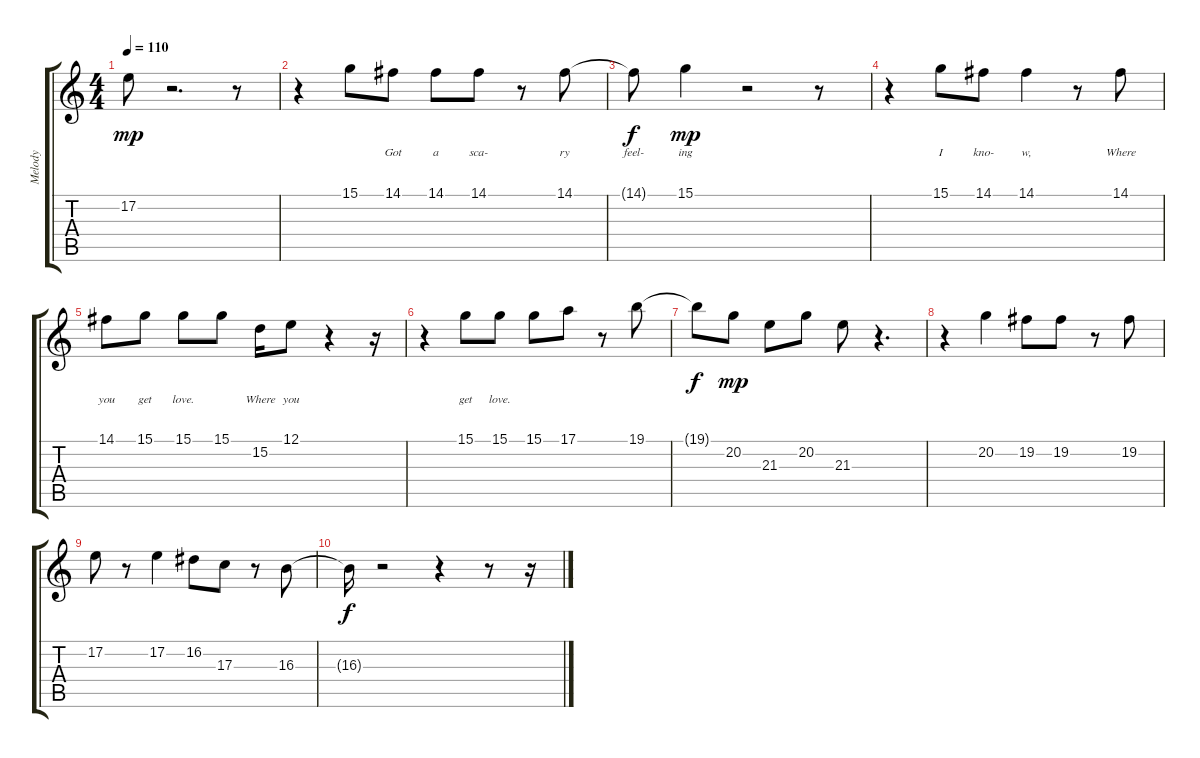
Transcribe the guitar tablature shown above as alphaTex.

\track ("Melody" "Melody") {instrument clarinet}
\staff {score tabs}
\tuning (E4 B3 G3 D3 A2 E2) {hide}
\ts (4 4)
\tempo 110
\clef g2
\ks c
17.2.8{lyrics (0 "") lyrics (1 "") lyrics (2 "") lyrics (3 "") lyrics (4 "") dy mp} r.2{d} r.8 |
r.4 15.1.8{lyrics (0 "") lyrics (1 "") lyrics (2 "") lyrics (3 "") lyrics (4 "")} 14.1.8{lyrics (0 "Got") lyrics (1 "") lyrics (2 "") lyrics (3 "") lyrics (4 "")} 14.1.8{lyrics (0 "a") lyrics (1 "") lyrics (2 "") lyrics (3 "") lyrics (4 "")} 14.1.8{lyrics (0 "sca-") lyrics (1 "") lyrics (2 "") lyrics (3 "") lyrics (4 "")} r.8 14.1.8{lyrics (0 "ry") lyrics (1 "") lyrics (2 "") lyrics (3 "") lyrics (4 "")} |
14.1{t}.8{lyrics (0 "feel-") lyrics (1 "") lyrics (2 "") lyrics (3 "") lyrics (4 "") dy f} 15.1.4{lyrics (0 "ing") lyrics (1 "") lyrics (2 "") lyrics (3 "") lyrics (4 "") dy mp} r.2 r.8 |
r.4 15.1.8{lyrics (0 "I") lyrics (1 "") lyrics (2 "") lyrics (3 "") lyrics (4 "")} 14.1.8{lyrics (0 "kno-") lyrics (1 "") lyrics (2 "") lyrics (3 "") lyrics (4 "")} 14.1.4{lyrics (0 "w,") lyrics (1 "") lyrics (2 "") lyrics (3 "") lyrics (4 "")} r.8 14.1.8{lyrics (0 "Where") lyrics (1 "") lyrics (2 "") lyrics (3 "") lyrics (4 "")} |
14.1.8{lyrics (0 "you") lyrics (1 "") lyrics (2 "") lyrics (3 "") lyrics (4 "")} 15.1.8{lyrics (0 "get") lyrics (1 "") lyrics (2 "") lyrics (3 "") lyrics (4 "")} 15.1.8{lyrics (0 "love.") lyrics (1 "") lyrics (2 "") lyrics (3 "") lyrics (4 "")} 15.1.8{lyrics (0 "") lyrics (1 "") lyrics (2 "") lyrics (3 "") lyrics (4 "")} 15.2.16{lyrics (0 "Where") lyrics (1 "") lyrics (2 "") lyrics (3 "") lyrics (4 "")} 12.1.8{lyrics (0 "you") lyrics (1 "") lyrics (2 "") lyrics (3 "") lyrics (4 "")} r.4 r.16 |
r.4 15.1.8{lyrics (0 "get") lyrics (1 "") lyrics (2 "") lyrics (3 "") lyrics (4 "")} 15.1.8{lyrics (0 "love.") lyrics (1 "") lyrics (2 "") lyrics (3 "") lyrics (4 "")} 15.1.8 17.1.8 r.8 19.1.8 |
19.1{t}.8{dy f} 20.2.8{dy mp} 21.3.8 20.2.8 21.3.8 r.4{d} |
r.4 20.2.4 19.2.8 19.2.8 r.8 19.2.8 |
17.2.8 r.8 17.2.4 16.2.8 17.3.8 r.8 16.3.8 |
16.3{t}.16{dy f} r.2 r.4 r.8 r.16
